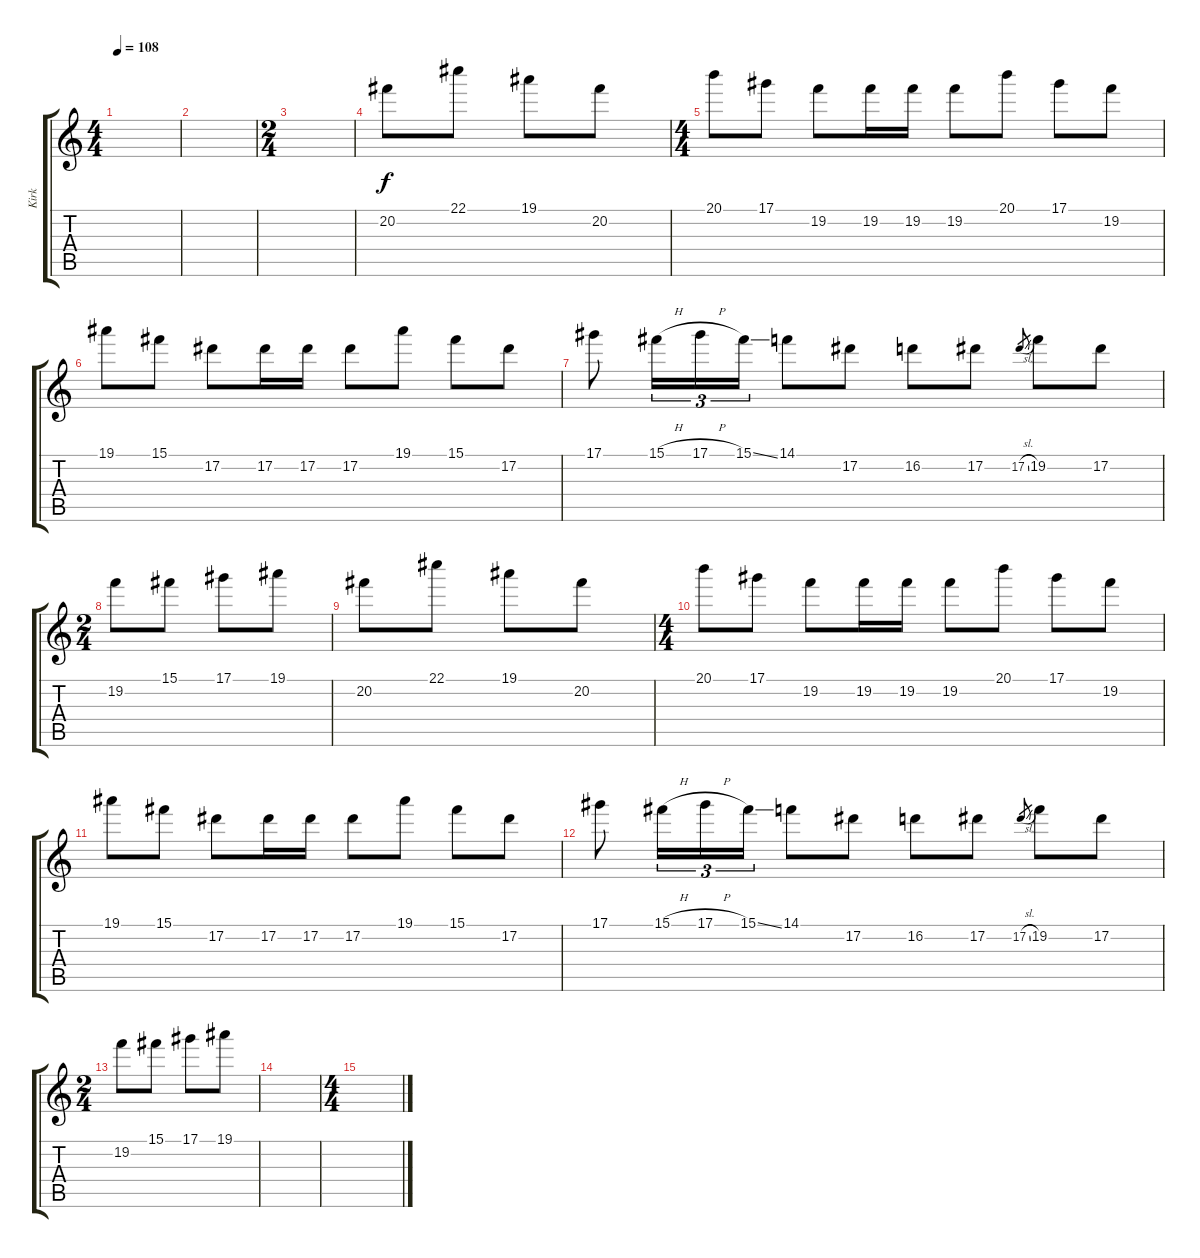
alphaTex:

\track ("Kirk" "Kirk") {instrument distortionguitar}
\staff {score tabs}
\tuning (Eb4 Bb3 Gb3 Db3 Ab2 Eb2) {hide}
\ts (4 4)
\tempo 108
\clef g2
\ks c
|
|
\ts (2 4)
|
20.2.8 22.1.8 19.1.8 20.2.8 |
\ts (4 4)
20.1.8 17.1.8 19.2.8 19.2.16 19.2.16 19.2.8 20.1.8 17.1.8 19.2.8 |
19.1.8 15.1.8 17.2.8 17.2.16 17.2.16 17.2.8 19.1.8 15.1.8 17.2.8 |
17.1.8 15.1{h}.16{tu (3 2)} 17.1{h}.16{tu (3 2)} 15.1{ss}.16{tu (3 2)} 14.1.8 17.2.8 16.2.8 17.2.8 17.2{sl}.8{gr} 19.2.8 17.2.8 |
\ts (2 4)
19.2.8 15.1.8 17.1.8 19.1.8 |
20.2.8 22.1.8 19.1.8 20.2.8 |
\ts (4 4)
20.1.8 17.1.8 19.2.8 19.2.16 19.2.16 19.2.8 20.1.8 17.1.8 19.2.8 |
19.1.8 15.1.8 17.2.8 17.2.16 17.2.16 17.2.8 19.1.8 15.1.8 17.2.8 |
17.1.8 15.1{h}.16{tu (3 2)} 17.1{h}.16{tu (3 2)} 15.1{ss}.16{tu (3 2)} 14.1.8 17.2.8 16.2.8 17.2.8 17.2{sl}.8{gr} 19.2.8 17.2.8 |
\ts (2 4)
19.2.8 15.1.8 17.1.8 19.1.8 |
|
\ts (4 4)
